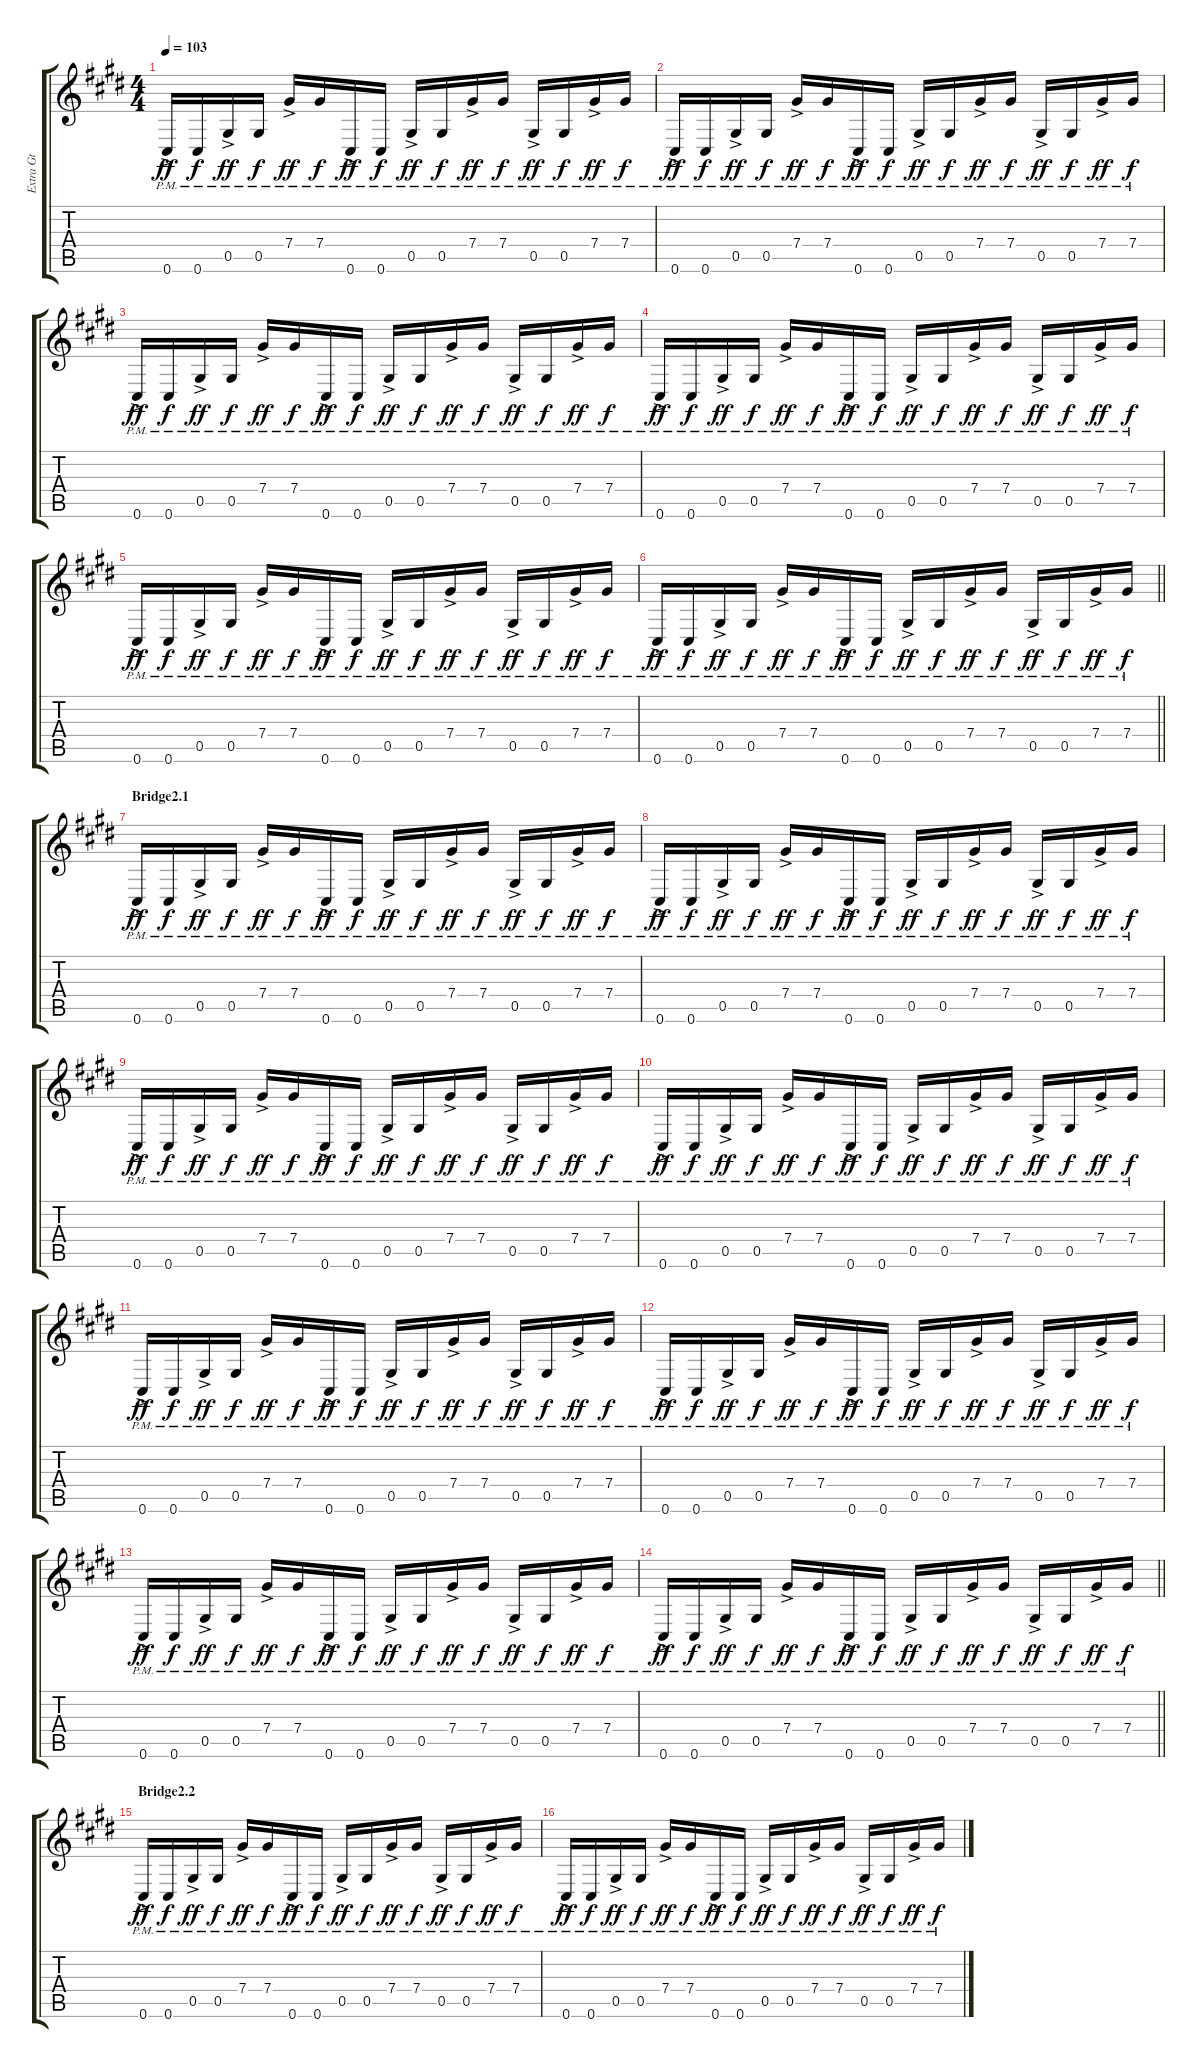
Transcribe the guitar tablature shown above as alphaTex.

\track ("Extra Gt" "Extra Gt") {instrument overdrivenguitar}
\staff {score tabs}
\tuning (Eb4 Bb3 Gb3 Db3 Ab2 Db2) {hide}
\ts (4 4)
\tempo 103
\clef g2
\ks c#minor
0.6{ac pm}.16{dy ff} 0.6{pm}.16{dy f} 0.5{ac pm}.16{dy ff} 0.5{pm}.16{dy f} 7.4{ac pm}.16{dy ff} 7.4{pm}.16{dy f} 0.6{ac pm}.16{dy ff} 0.6{pm}.16{dy f} 0.5{ac pm}.16{dy ff} 0.5{pm}.16{dy f} 7.4{ac pm}.16{dy ff} 7.4{pm}.16{dy f} 0.5{ac pm}.16{dy ff} 0.5{pm}.16{dy f} 7.4{ac pm}.16{dy ff} 7.4{pm}.16{dy f} |
0.6{ac pm}.16{dy ff volume 9} 0.6{pm}.16{dy f} 0.5{ac pm}.16{dy ff} 0.5{pm}.16{dy f} 7.4{ac pm}.16{dy ff} 7.4{pm}.16{dy f} 0.6{ac pm}.16{dy ff} 0.6{pm}.16{dy f} 0.5{ac pm}.16{dy ff} 0.5{pm}.16{dy f} 7.4{ac pm}.16{dy ff} 7.4{pm}.16{dy f} 0.5{ac pm}.16{dy ff} 0.5{pm}.16{dy f} 7.4{ac pm}.16{dy ff} 7.4{pm}.16{dy f} |
0.6{ac pm}.16{dy ff} 0.6{pm}.16{dy f} 0.5{ac pm}.16{dy ff} 0.5{pm}.16{dy f} 7.4{ac pm}.16{dy ff} 7.4{pm}.16{dy f} 0.6{ac pm}.16{dy ff} 0.6{pm}.16{dy f} 0.5{ac pm}.16{dy ff} 0.5{pm}.16{dy f} 7.4{ac pm}.16{dy ff} 7.4{pm}.16{dy f} 0.5{ac pm}.16{dy ff} 0.5{pm}.16{dy f} 7.4{ac pm}.16{dy ff} 7.4{pm}.16{dy f} |
0.6{ac pm}.16{dy ff} 0.6{pm}.16{dy f} 0.5{ac pm}.16{dy ff} 0.5{pm}.16{dy f} 7.4{ac pm}.16{dy ff} 7.4{pm}.16{dy f} 0.6{ac pm}.16{dy ff} 0.6{pm}.16{dy f} 0.5{ac pm}.16{dy ff} 0.5{pm}.16{dy f} 7.4{ac pm}.16{dy ff} 7.4{pm}.16{dy f} 0.5{ac pm}.16{dy ff} 0.5{pm}.16{dy f} 7.4{ac pm}.16{dy ff} 7.4{pm}.16{dy f} |
0.6{ac pm}.16{dy ff} 0.6{pm}.16{dy f} 0.5{ac pm}.16{dy ff} 0.5{pm}.16{dy f} 7.4{ac pm}.16{dy ff} 7.4{pm}.16{dy f} 0.6{ac pm}.16{dy ff} 0.6{pm}.16{dy f} 0.5{ac pm}.16{dy ff} 0.5{pm}.16{dy f} 7.4{ac pm}.16{dy ff} 7.4{pm}.16{dy f} 0.5{ac pm}.16{dy ff} 0.5{pm}.16{dy f} 7.4{ac pm}.16{dy ff} 7.4{pm}.16{dy f} |
\barLineRight lightlight
0.6{ac pm}.16{dy ff} 0.6{pm}.16{dy f} 0.5{ac pm}.16{dy ff} 0.5{pm}.16{dy f} 7.4{ac pm}.16{dy ff} 7.4{pm}.16{dy f} 0.6{ac pm}.16{dy ff} 0.6{pm}.16{dy f} 0.5{ac pm}.16{dy ff} 0.5{pm}.16{dy f} 7.4{ac pm}.16{dy ff} 7.4{pm}.16{dy f} 0.5{ac pm}.16{dy ff} 0.5{pm}.16{dy f} 7.4{ac pm}.16{dy ff} 7.4{pm}.16{dy f} |
\section ("" "Bridge2.1")
0.6{ac pm}.16{dy ff} 0.6{pm}.16{dy f} 0.5{ac pm}.16{dy ff} 0.5{pm}.16{dy f} 7.4{ac pm}.16{dy ff} 7.4{pm}.16{dy f} 0.6{ac pm}.16{dy ff} 0.6{pm}.16{dy f} 0.5{ac pm}.16{dy ff} 0.5{pm}.16{dy f} 7.4{ac pm}.16{dy ff} 7.4{pm}.16{dy f} 0.5{ac pm}.16{dy ff} 0.5{pm}.16{dy f} 7.4{ac pm}.16{dy ff} 7.4{pm}.16{dy f} |
0.6{ac pm}.16{dy ff} 0.6{pm}.16{dy f} 0.5{ac pm}.16{dy ff} 0.5{pm}.16{dy f} 7.4{ac pm}.16{dy ff} 7.4{pm}.16{dy f} 0.6{ac pm}.16{dy ff} 0.6{pm}.16{dy f} 0.5{ac pm}.16{dy ff} 0.5{pm}.16{dy f} 7.4{ac pm}.16{dy ff} 7.4{pm}.16{dy f} 0.5{ac pm}.16{dy ff} 0.5{pm}.16{dy f} 7.4{ac pm}.16{dy ff} 7.4{pm}.16{dy f} |
0.6{ac pm}.16{dy ff} 0.6{pm}.16{dy f} 0.5{ac pm}.16{dy ff} 0.5{pm}.16{dy f} 7.4{ac pm}.16{dy ff} 7.4{pm}.16{dy f} 0.6{ac pm}.16{dy ff} 0.6{pm}.16{dy f} 0.5{ac pm}.16{dy ff} 0.5{pm}.16{dy f} 7.4{ac pm}.16{dy ff} 7.4{pm}.16{dy f} 0.5{ac pm}.16{dy ff} 0.5{pm}.16{dy f} 7.4{ac pm}.16{dy ff} 7.4{pm}.16{dy f} |
0.6{ac pm}.16{dy ff} 0.6{pm}.16{dy f} 0.5{ac pm}.16{dy ff} 0.5{pm}.16{dy f} 7.4{ac pm}.16{dy ff} 7.4{pm}.16{dy f} 0.6{ac pm}.16{dy ff} 0.6{pm}.16{dy f} 0.5{ac pm}.16{dy ff} 0.5{pm}.16{dy f} 7.4{ac pm}.16{dy ff} 7.4{pm}.16{dy f} 0.5{ac pm}.16{dy ff} 0.5{pm}.16{dy f} 7.4{ac pm}.16{dy ff} 7.4{pm}.16{dy f} |
0.6{ac pm}.16{dy ff} 0.6{pm}.16{dy f} 0.5{ac pm}.16{dy ff} 0.5{pm}.16{dy f} 7.4{ac pm}.16{dy ff} 7.4{pm}.16{dy f} 0.6{ac pm}.16{dy ff} 0.6{pm}.16{dy f} 0.5{ac pm}.16{dy ff} 0.5{pm}.16{dy f} 7.4{ac pm}.16{dy ff} 7.4{pm}.16{dy f} 0.5{ac pm}.16{dy ff} 0.5{pm}.16{dy f} 7.4{ac pm}.16{dy ff} 7.4{pm}.16{dy f} |
0.6{ac pm}.16{dy ff} 0.6{pm}.16{dy f} 0.5{ac pm}.16{dy ff} 0.5{pm}.16{dy f} 7.4{ac pm}.16{dy ff} 7.4{pm}.16{dy f} 0.6{ac pm}.16{dy ff} 0.6{pm}.16{dy f} 0.5{ac pm}.16{dy ff} 0.5{pm}.16{dy f} 7.4{ac pm}.16{dy ff} 7.4{pm}.16{dy f} 0.5{ac pm}.16{dy ff} 0.5{pm}.16{dy f} 7.4{ac pm}.16{dy ff} 7.4{pm}.16{dy f} |
0.6{ac pm}.16{dy ff} 0.6{pm}.16{dy f} 0.5{ac pm}.16{dy ff} 0.5{pm}.16{dy f} 7.4{ac pm}.16{dy ff} 7.4{pm}.16{dy f} 0.6{ac pm}.16{dy ff} 0.6{pm}.16{dy f} 0.5{ac pm}.16{dy ff} 0.5{pm}.16{dy f} 7.4{ac pm}.16{dy ff} 7.4{pm}.16{dy f} 0.5{ac pm}.16{dy ff} 0.5{pm}.16{dy f} 7.4{ac pm}.16{dy ff} 7.4{pm}.16{dy f} |
\barLineRight lightlight
0.6{ac pm}.16{dy ff} 0.6{pm}.16{dy f} 0.5{ac pm}.16{dy ff} 0.5{pm}.16{dy f} 7.4{ac pm}.16{dy ff} 7.4{pm}.16{dy f} 0.6{ac pm}.16{dy ff} 0.6{pm}.16{dy f} 0.5{ac pm}.16{dy ff} 0.5{pm}.16{dy f} 7.4{ac pm}.16{dy ff} 7.4{pm}.16{dy f} 0.5{ac pm}.16{dy ff} 0.5{pm}.16{dy f} 7.4{ac pm}.16{dy ff} 7.4{pm}.16{dy f} |
\section ("" "Bridge2.2")
0.6{ac pm}.16{dy ff} 0.6{pm}.16{dy f} 0.5{ac pm}.16{dy ff} 0.5{pm}.16{dy f} 7.4{ac pm}.16{dy ff} 7.4{pm}.16{dy f} 0.6{ac pm}.16{dy ff} 0.6{pm}.16{dy f} 0.5{ac pm}.16{dy ff} 0.5{pm}.16{dy f} 7.4{ac pm}.16{dy ff} 7.4{pm}.16{dy f} 0.5{ac pm}.16{dy ff} 0.5{pm}.16{dy f} 7.4{ac pm}.16{dy ff} 7.4{pm}.16{dy f} |
0.6{ac pm}.16{dy ff} 0.6{pm}.16{dy f} 0.5{ac pm}.16{dy ff} 0.5{pm}.16{dy f} 7.4{ac pm}.16{dy ff} 7.4{pm}.16{dy f} 0.6{ac pm}.16{dy ff} 0.6{pm}.16{dy f} 0.5{ac pm}.16{dy ff} 0.5{pm}.16{dy f} 7.4{ac pm}.16{dy ff} 7.4{pm}.16{dy f} 0.5{ac pm}.16{dy ff} 0.5{pm}.16{dy f} 7.4{ac pm}.16{dy ff} 7.4{pm}.16{dy f}
